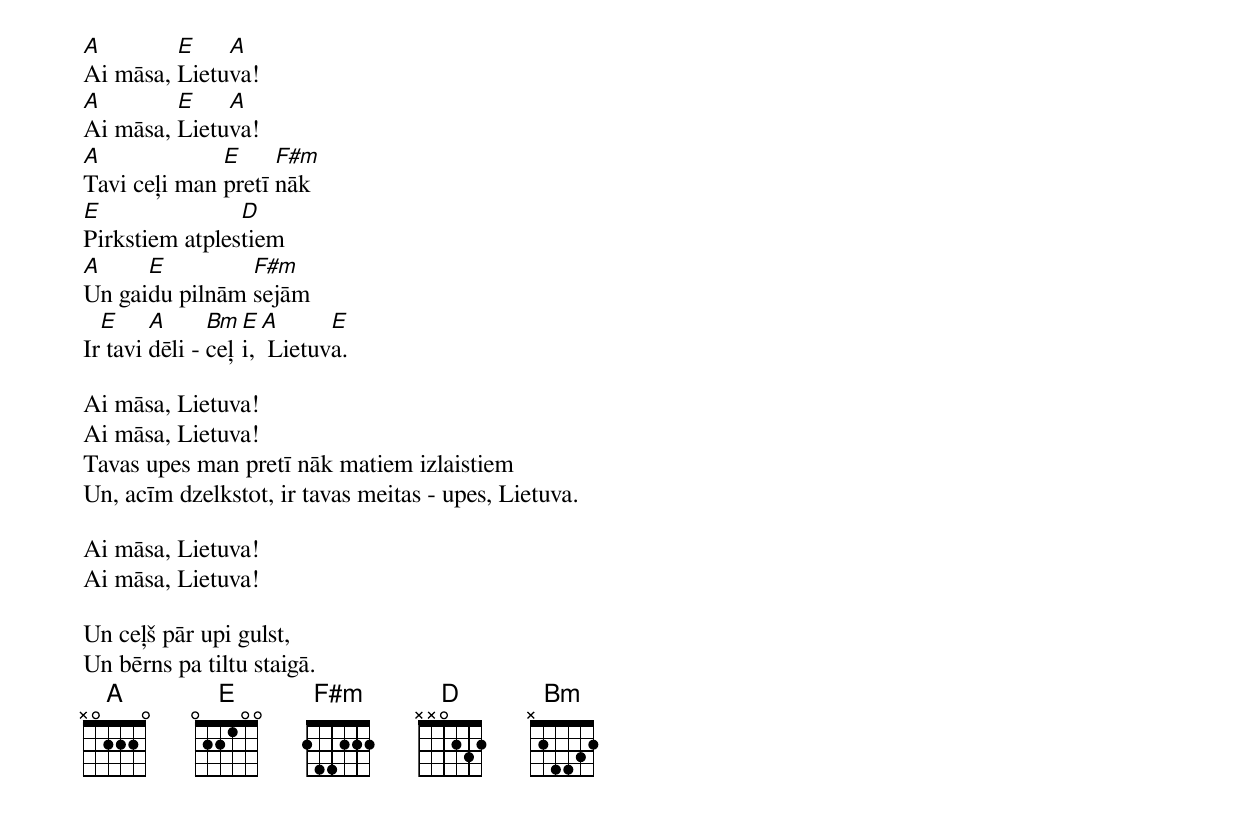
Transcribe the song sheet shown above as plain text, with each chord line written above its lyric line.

A        E    A
Ai māsa, Lietuva!
A        E    A
Ai māsa, Lietuva!
A             E     F#m
Tavi ceļi man pretī nāk
E               D
Pirkstiem atplestiem
A     E         F#m
Un gaidu pilnām sejām
  E     A      Bm E A      E
Ir tavi dēli - ceļi, Lietuva.

Ai māsa, Lietuva!
Ai māsa, Lietuva!
Tavas upes man pretī nāk matiem izlaistiem
Un, acīm dzelkstot, ir tavas meitas - upes, Lietuva.

Ai māsa, Lietuva!
Ai māsa, Lietuva!

Un ceļš pār upi gulst,
Un bērns pa tiltu staigā.
